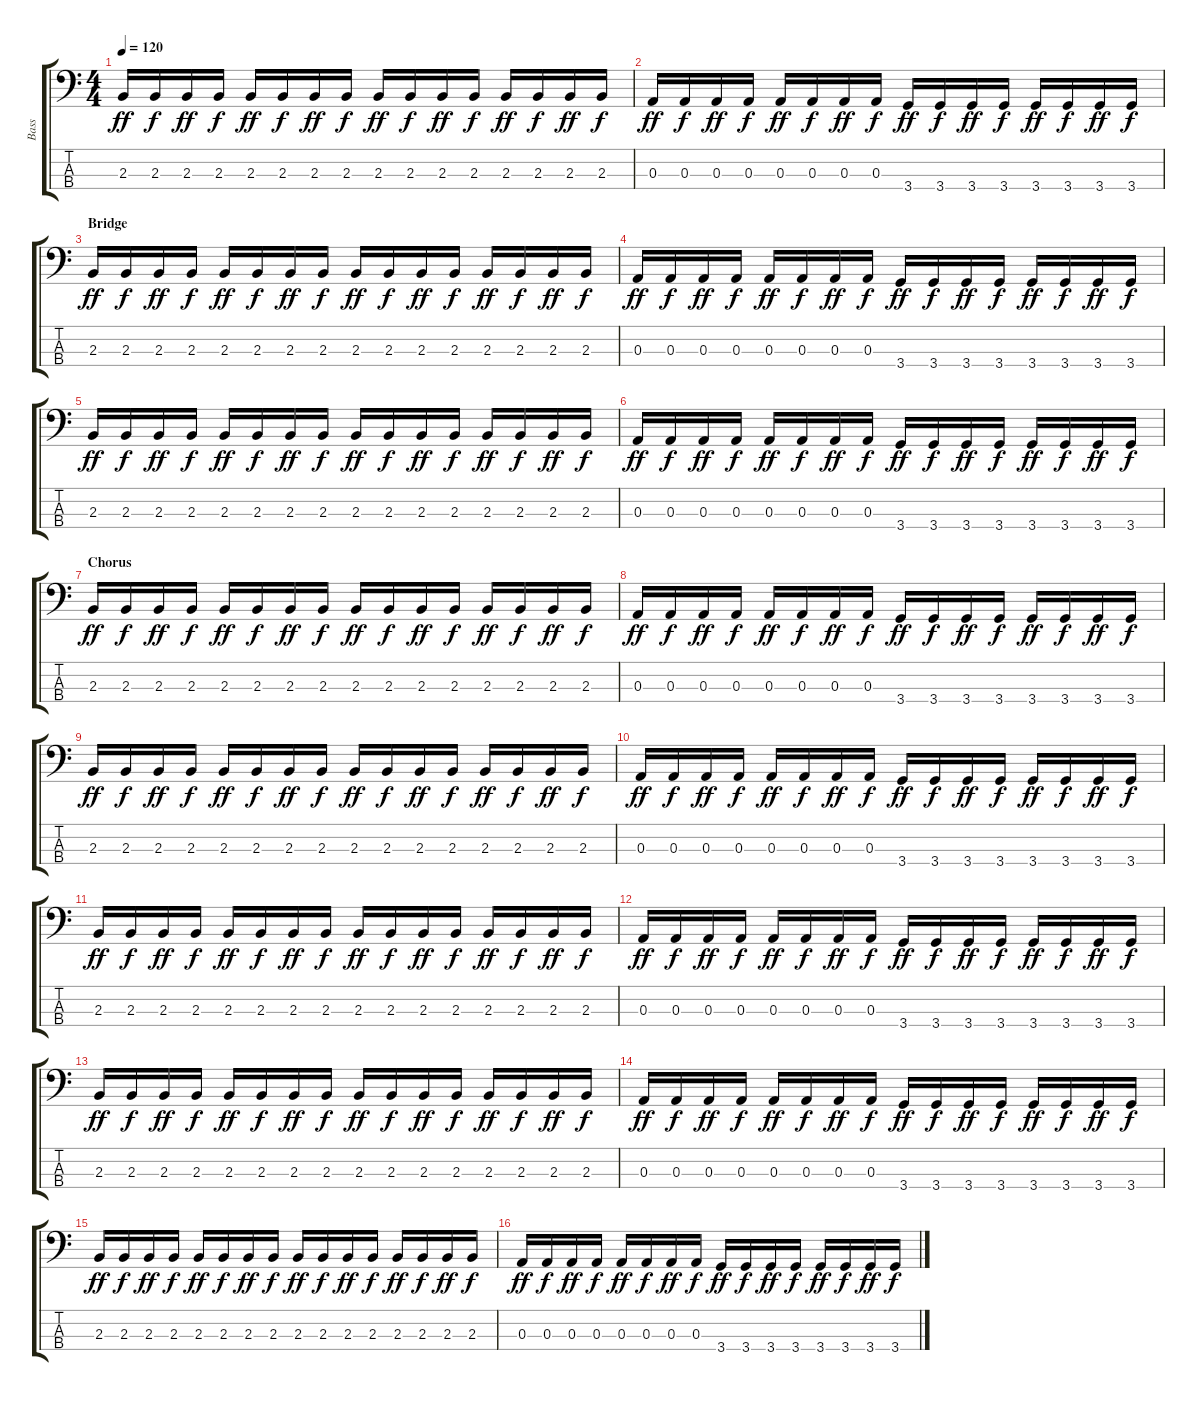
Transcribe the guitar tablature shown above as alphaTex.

\track ("Bass" "Bass") {instrument electricbassfinger}
\staff {score tabs}
\tuning (G2 D2 A1 E1) {hide}
\ts (4 4)
\tempo 120
\clef f4
\ks c
2.3.16{dy ff} 2.3.16{dy f} 2.3.16{dy ff} 2.3.16{dy f} 2.3.16{dy ff} 2.3.16{dy f} 2.3.16{dy ff} 2.3.16{dy f} 2.3.16{dy ff} 2.3.16{dy f} 2.3.16{dy ff} 2.3.16{dy f} 2.3.16{dy ff} 2.3.16{dy f} 2.3.16{dy ff} 2.3.16{dy f} |
0.3.16{dy ff} 0.3.16{dy f} 0.3.16{dy ff} 0.3.16{dy f} 0.3.16{dy ff} 0.3.16{dy f} 0.3.16{dy ff} 0.3.16{dy f} 3.4.16{dy ff} 3.4.16{dy f} 3.4.16{dy ff} 3.4.16{dy f} 3.4.16{dy ff} 3.4.16{dy f} 3.4.16{dy ff} 3.4.16{dy f} |
\section ("" "Bridge")
2.3.16{dy ff} 2.3.16{dy f} 2.3.16{dy ff} 2.3.16{dy f} 2.3.16{dy ff} 2.3.16{dy f} 2.3.16{dy ff} 2.3.16{dy f} 2.3.16{dy ff} 2.3.16{dy f} 2.3.16{dy ff} 2.3.16{dy f} 2.3.16{dy ff} 2.3.16{dy f} 2.3.16{dy ff} 2.3.16{dy f} |
0.3.16{dy ff} 0.3.16{dy f} 0.3.16{dy ff} 0.3.16{dy f} 0.3.16{dy ff} 0.3.16{dy f} 0.3.16{dy ff} 0.3.16{dy f} 3.4.16{dy ff} 3.4.16{dy f} 3.4.16{dy ff} 3.4.16{dy f} 3.4.16{dy ff} 3.4.16{dy f} 3.4.16{dy ff} 3.4.16{dy f} |
2.3.16{dy ff} 2.3.16{dy f} 2.3.16{dy ff} 2.3.16{dy f} 2.3.16{dy ff} 2.3.16{dy f} 2.3.16{dy ff} 2.3.16{dy f} 2.3.16{dy ff} 2.3.16{dy f} 2.3.16{dy ff} 2.3.16{dy f} 2.3.16{dy ff} 2.3.16{dy f} 2.3.16{dy ff} 2.3.16{dy f} |
0.3.16{dy ff} 0.3.16{dy f} 0.3.16{dy ff} 0.3.16{dy f} 0.3.16{dy ff} 0.3.16{dy f} 0.3.16{dy ff} 0.3.16{dy f} 3.4.16{dy ff} 3.4.16{dy f} 3.4.16{dy ff} 3.4.16{dy f} 3.4.16{dy ff} 3.4.16{dy f} 3.4.16{dy ff} 3.4.16{dy f} |
\section ("" "Chorus")
2.3.16{dy ff} 2.3.16{dy f} 2.3.16{dy ff} 2.3.16{dy f} 2.3.16{dy ff} 2.3.16{dy f} 2.3.16{dy ff} 2.3.16{dy f} 2.3.16{dy ff} 2.3.16{dy f} 2.3.16{dy ff} 2.3.16{dy f} 2.3.16{dy ff} 2.3.16{dy f} 2.3.16{dy ff} 2.3.16{dy f} |
0.3.16{dy ff} 0.3.16{dy f} 0.3.16{dy ff} 0.3.16{dy f} 0.3.16{dy ff} 0.3.16{dy f} 0.3.16{dy ff} 0.3.16{dy f} 3.4.16{dy ff} 3.4.16{dy f} 3.4.16{dy ff} 3.4.16{dy f} 3.4.16{dy ff} 3.4.16{dy f} 3.4.16{dy ff} 3.4.16{dy f} |
2.3.16{dy ff} 2.3.16{dy f} 2.3.16{dy ff} 2.3.16{dy f} 2.3.16{dy ff} 2.3.16{dy f} 2.3.16{dy ff} 2.3.16{dy f} 2.3.16{dy ff} 2.3.16{dy f} 2.3.16{dy ff} 2.3.16{dy f} 2.3.16{dy ff} 2.3.16{dy f} 2.3.16{dy ff} 2.3.16{dy f} |
0.3.16{dy ff} 0.3.16{dy f} 0.3.16{dy ff} 0.3.16{dy f} 0.3.16{dy ff} 0.3.16{dy f} 0.3.16{dy ff} 0.3.16{dy f} 3.4.16{dy ff} 3.4.16{dy f} 3.4.16{dy ff} 3.4.16{dy f} 3.4.16{dy ff} 3.4.16{dy f} 3.4.16{dy ff} 3.4.16{dy f} |
2.3.16{dy ff} 2.3.16{dy f} 2.3.16{dy ff} 2.3.16{dy f} 2.3.16{dy ff} 2.3.16{dy f} 2.3.16{dy ff} 2.3.16{dy f} 2.3.16{dy ff} 2.3.16{dy f} 2.3.16{dy ff} 2.3.16{dy f} 2.3.16{dy ff} 2.3.16{dy f} 2.3.16{dy ff} 2.3.16{dy f} |
0.3.16{dy ff} 0.3.16{dy f} 0.3.16{dy ff} 0.3.16{dy f} 0.3.16{dy ff} 0.3.16{dy f} 0.3.16{dy ff} 0.3.16{dy f} 3.4.16{dy ff} 3.4.16{dy f} 3.4.16{dy ff} 3.4.16{dy f} 3.4.16{dy ff} 3.4.16{dy f} 3.4.16{dy ff} 3.4.16{dy f} |
2.3.16{dy ff} 2.3.16{dy f} 2.3.16{dy ff} 2.3.16{dy f} 2.3.16{dy ff} 2.3.16{dy f} 2.3.16{dy ff} 2.3.16{dy f} 2.3.16{dy ff} 2.3.16{dy f} 2.3.16{dy ff} 2.3.16{dy f} 2.3.16{dy ff} 2.3.16{dy f} 2.3.16{dy ff} 2.3.16{dy f} |
0.3.16{dy ff} 0.3.16{dy f} 0.3.16{dy ff} 0.3.16{dy f} 0.3.16{dy ff} 0.3.16{dy f} 0.3.16{dy ff} 0.3.16{dy f} 3.4.16{dy ff} 3.4.16{dy f} 3.4.16{dy ff} 3.4.16{dy f} 3.4.16{dy ff} 3.4.16{dy f} 3.4.16{dy ff} 3.4.16{dy f} |
2.3.16{dy ff} 2.3.16{dy f} 2.3.16{dy ff} 2.3.16{dy f} 2.3.16{dy ff} 2.3.16{dy f} 2.3.16{dy ff} 2.3.16{dy f} 2.3.16{dy ff} 2.3.16{dy f} 2.3.16{dy ff} 2.3.16{dy f} 2.3.16{dy ff} 2.3.16{dy f} 2.3.16{dy ff} 2.3.16{dy f} |
0.3.16{dy ff} 0.3.16{dy f} 0.3.16{dy ff} 0.3.16{dy f} 0.3.16{dy ff} 0.3.16{dy f} 0.3.16{dy ff} 0.3.16{dy f} 3.4.16{dy ff} 3.4.16{dy f} 3.4.16{dy ff} 3.4.16{dy f} 3.4.16{dy ff} 3.4.16{dy f} 3.4.16{dy ff} 3.4.16{dy f}
